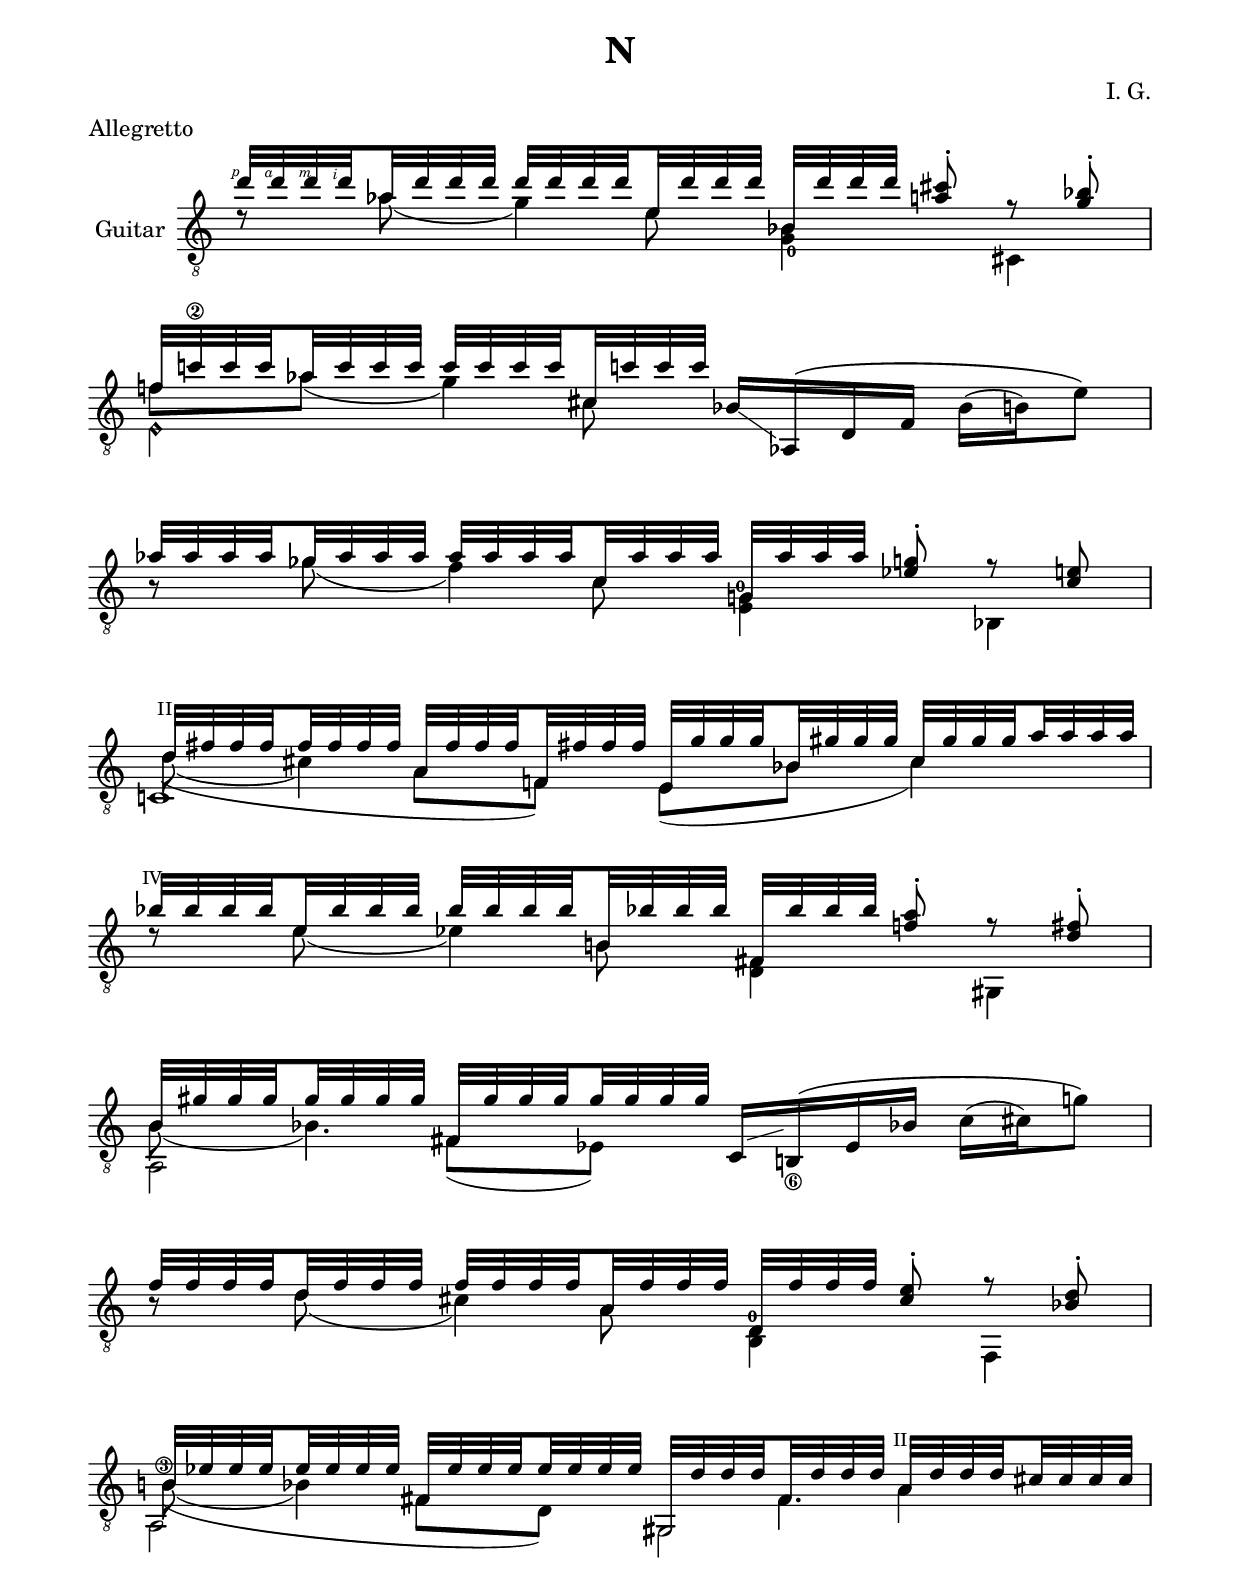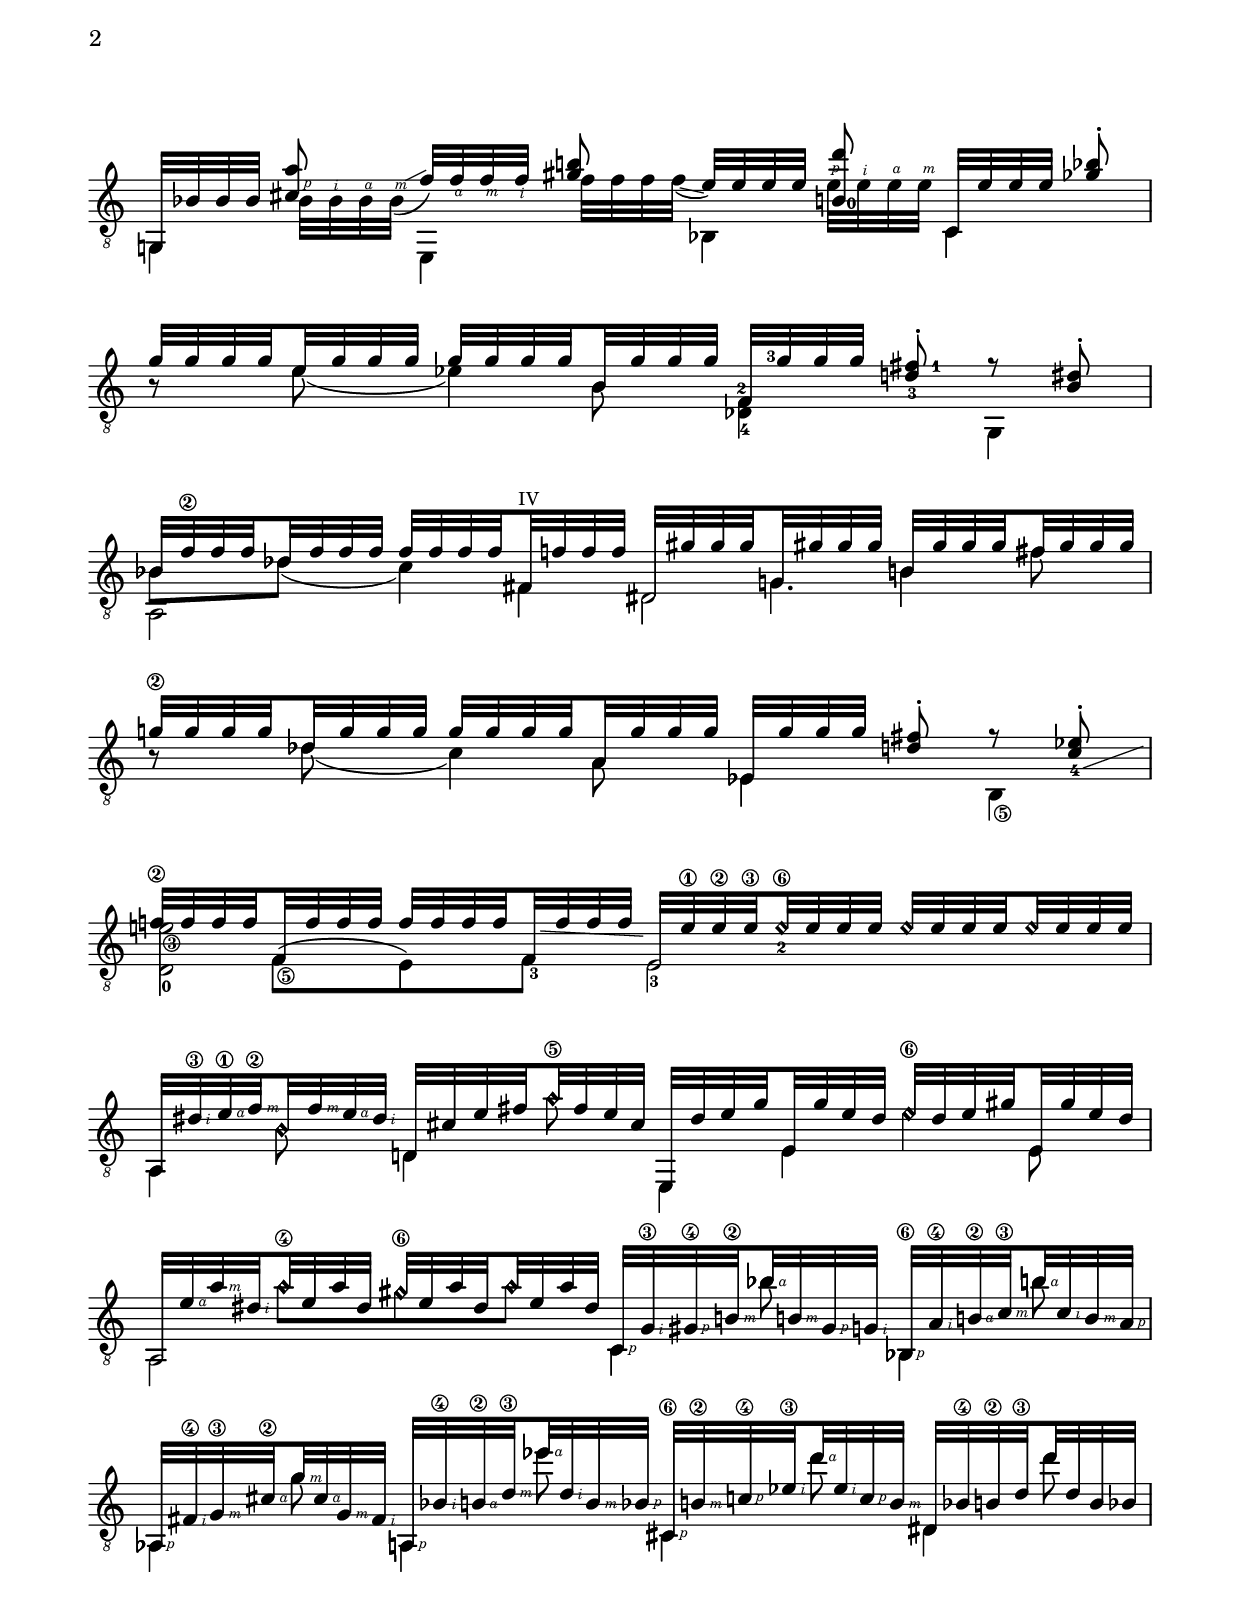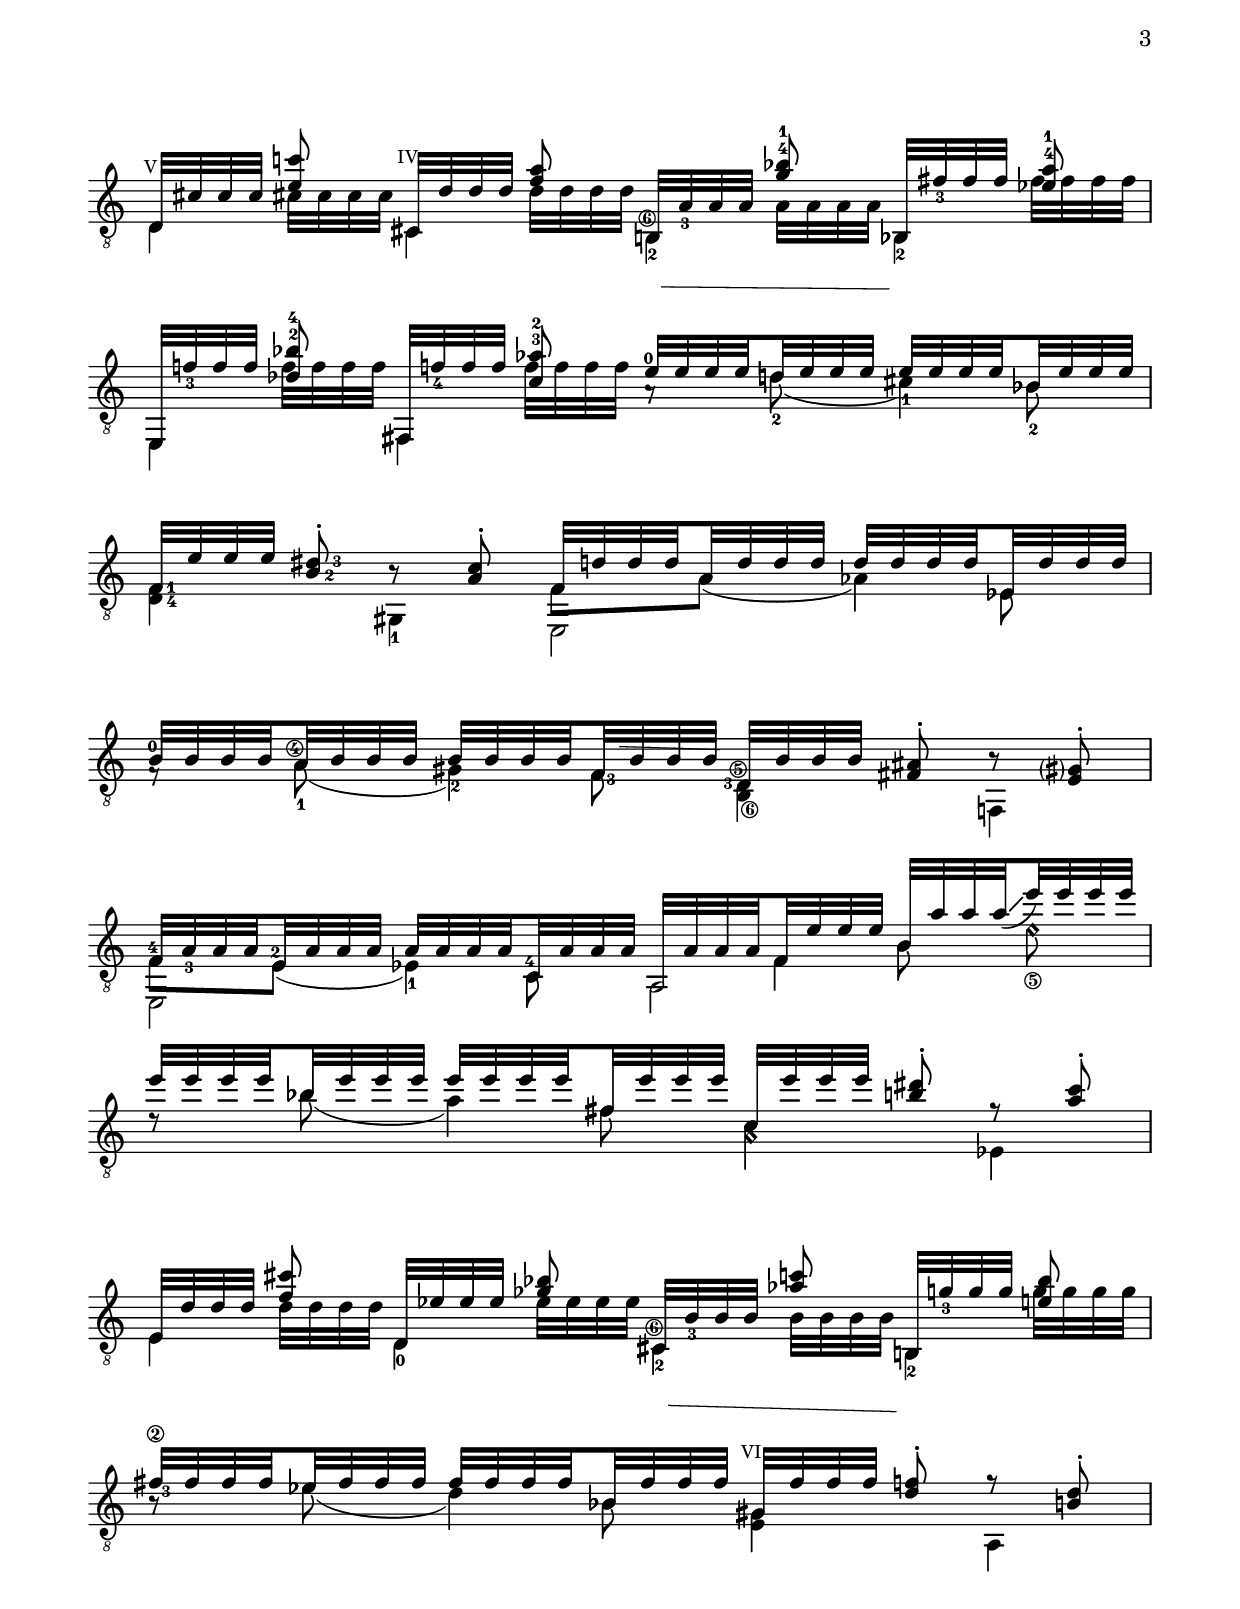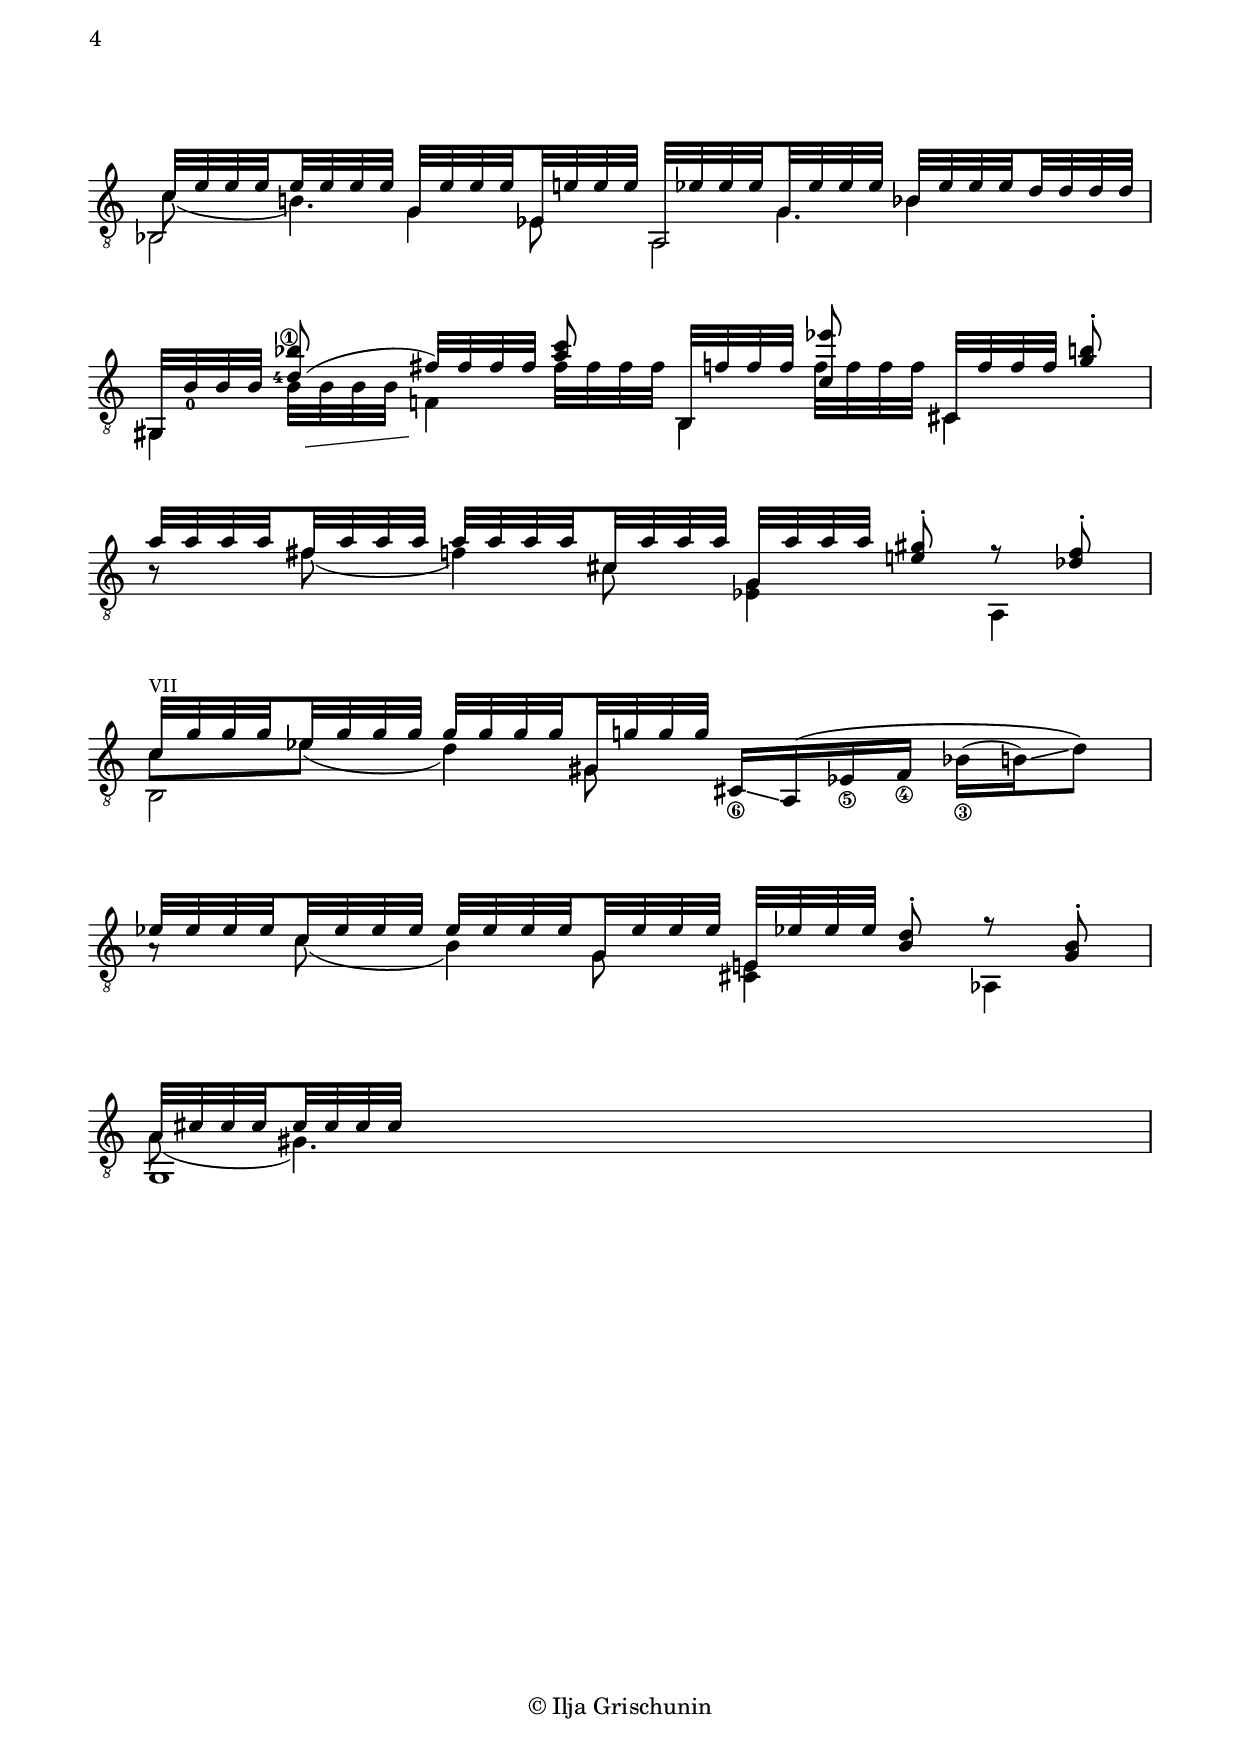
\version "2.19.15"

\language "deutsch"

\header {
  title = "N"
  meter = "Allegretto"
  composer = "I. G."
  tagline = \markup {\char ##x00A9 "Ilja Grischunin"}
}

\paper {
  #(set-paper-size "a4")
  top-markup-spacing.basic-distance = 5
  markup-system-spacing.basic-distance = 15
  top-system-spacing.basic-distance = 20
  system-system-spacing.basic-distance = 20
  score-system-spacing.basic-distance = 20
  last-bottom-spacing.basic-distance = 25

  %two-sided = ##t
  %inner-margin = 25
  %outer-margin = 15
  left-margin = 15
  right-margin = 15
}

\layout {
  \context {
    \Voice
    \override Glissando.thickness = #1.5
    \override Glissando.gap = #0.1
  }
  \context {
    \Score
    \remove "Bar_number_engraver"
  }
}
%%%%%%%%%%%%%%%%%%%%%%%%%%%%%%%%%%%%%%
#(define RH rightHandFinger)

xLV = #(define-music-function (parser location further) (number?) #{
  \once \override LaissezVibrerTie.X-extent = #'(0 . 0)
  \once \override LaissezVibrerTie.details.note-head-gap = #(/
                                                             further -2)
  \once \override LaissezVibrerTie.extra-offset = #(cons (/
                                                          further 2) 0)
         #})

stringNumberSpanner =
#(define-music-function (parser location StringNumber) (string?)
   #{
     \override TextSpanner.font-size = #-5
     \override TextSpanner.dash-fraction = #0.3
     \override TextSpanner.dash-period = #1.5
     \override TextSpanner.bound-details.right.arrow = ##t
     \override TextSpanner.arrow-width = #0.2
     \override TextSpanner.arrow-length = #0.7
     \override TextSpanner.bound-details.left.stencil-align-dir-y = #CENTER
     \override TextSpanner.bound-details.left.text = \markup { \circle \number #StringNumber }
   #})

stringNumSpan =
#(define-music-function (parser location StringNumber) (string?)
   #{
     \override TextSpanner.font-size = #-5
     \override TextSpanner.dash-fraction = #0.3
     \override TextSpanner.dash-period = #1.5
     %\override TextSpanner.bound-details.right.arrow = ##t
     %\override TextSpanner.arrow-width = #0.2
     %\override TextSpanner.arrow-length = #0.7
     \override TextSpanner.bound-details.left.stencil-align-dir-y = #CENTER
     \override TextSpanner.bound-details.left.text = \markup { \circle \number #StringNumber }
   #})

%%%%%%%%%%%%%%%%%%%%%%%%%%%%%%%%%%%%%%

global = {
  %\key d \major
  \time 4/4
  \override Staff.TimeSignature.stencil = ##f
}

ossia = \relative {
  \set Staff.fontSize = #-3
  \override Staff.StaffSymbol.staff-space = #(magstep -3)
  \override Staff.StaffSymbol.thickness = #(magstep -3)
  \global
  d''2~ d8 cis-. r b-. c!2 r
  \break
  as~ as8 g-. r e fis2 r
  \break
  b~ b8 a-. r fis-. as2 r
  \break
  f~ f8 e-. r d es2 d'4.( cis8)
  \break
  b4 f' e4. b'8 g2~ g8 fis-. r es-. f!2 as
  g2~ g8 fis-. r es-. f2 e R1 r2 b4 h g es' d2
  cis4 d a fis' f2 e~ e8 dis-. r c-. d2 h~ h8 b-. r g-. a2 r
  e'~ e8 dis-. r c-. d4 es h g' fis2~ fis8 f-. r d-.
  e2 es4.( d8) h4 fis' f4. h8 a2~ a8 gis-. r f-. g2 r
  es2~ es8 d-. r h-. cis2 r
}

classicalGuitar = \relative {
  \global
  <<
    {
      \set subdivideBeams = ##t
      \set baseMoment = #(ly:make-moment 1/8)
      \set beatStructure = #'(2 2 2 2)
      \override StrokeFinger.extra-offset = #'(-2.3 . 0.8)
      d''32\RH #1 d\RH #4 d\RH #3 d\RH #2 as d d d d d d d e, d' d d
      b, d' d d <a cis>8-.\noBeam r <g b>-.
    }
    \\
    {
      d8\rest as'( g4)
      \once\override Fingering.extra-offset = #'(0.3 . 1)
      <g,_0 b>4 cis,
    }
    \\
    {
      \voiceTwo
      s4. e'8 s2
    }
  >>
  <<
    {
      f!32 c'!\2 c c as c c c c c c c cis, c'! c c
    }
    \\
    {
      f,8 as( g4)
    }
    \\
    {
      \voiceTwo
      s4. cis,8
    }
    \\
    {
      \voiceTwo
      e,4\harmonic s
    }
  >>
  b'16-\markup {
    \postscript #"1.2 2.2 moveto 3.6 -2.5 rlineto stroke"
  } as,\( d f b( h) e8\)
  <<
    {
      \set subdivideBeams = ##t
      \set baseMoment = #(ly:make-moment 1/8)
      \set beatStructure = #'(2 2 2 2)
      as32 as as as ges as as as as as as as c, as' as as
      g, as' as as <es g>8-.\noBeam r <c e>
    }
    \\
    {
      h8\rest ges'( f4)
      \once\override Fingering.extra-offset = #'(-0.5 . -3)
      <e, g!-0>4 b
    }
    \\
    {
      \voiceTwo
      s4. c'8 s2
    }
  >>
  <<
    {
      \override TextScript.font-size = -2
      \once\override TextScript.extra-offset = #'(-0.5 . -1.5)
      d32^"II" fis fis fis fis fis fis fis
      a, fis' fis fis f,! fis'! fis fis
      e, g' g g b, gis' gis gis cis, gis' gis gis a a a a
    }
    \\
    {
      d,8( cis4) s8
    }
    \\
    {
      \voiceTwo
      \hideNotes
      \shape #'((0.8 . 0.3) (0 . 0) (0 . 0) (0 . 0)) Slur
      d4(\unHideNotes a8 f) e( b' cis4)
    }
    \\
    {
      \voiceTwo
      c,!1
    }
  >>
  <<
    {
      \once\override TextScript.extra-offset = #'(-0.7 . -1.5)
      b''32^"IV" b b b e, b' b b b b b b h,! b'! b b
      fis, b' b b <f! a>8-.\noBeam r <d fis>-.
    }
    \\
    {
      d8\rest e( es4) <d, fis> gis,
    }
    \\
    {
      \voiceTwo
      s4. h'8 s2
    }
  >>
  <<
    {
      h32 gis' gis gis gis gis gis gis fis, gis' gis gis gis gis gis gis
    }
    \\
    {
      h,8( b4.)
    }
    \\
    {
      \voiceTwo
      s4 fis8( es)
    }
    \\
    {
      \voiceTwo
      a,2
    }
  >>
  c16-\markup {
    \postscript #"1.7 1.2 moveto 3.5 1 rlineto stroke"
  } h!_\6\( es b'! c( cis) g'8\)
  \break
  <<
    {
      \set subdivideBeams = ##t
      \set baseMoment = #(ly:make-moment 1/8)
      \set beatStructure = #'(2 2 2 2)
      f32 f f f d f f f f f f f a, f' f f
      d, f' f f <cis e>8-.\noBeam r <b d>-.
    }
    \\
    {
      h8\rest d( cis4)
      \once\override Fingering.extra-offset = #'(-0.3 . -4.2)
      <h, d-0> f
    }
    \\
    {
      \voiceTwo
      s4. a'8 s2
    }
  >>
  \mergeDifferentlyHeadedOn
  \mergeDifferentlyDottedOn
  <<
    {
      \override TextScript.font-size = -2
      h32 es es es es es es es fis, es' es es es es es es
      gis,, d'' d d fis, d' d d
      \once\override TextScript.extra-offset = #'(-0.5 . -1.5)
      a^"II" d d d cis cis cis cis
    }
    \\
    {
      \once\override StringNumber.extra-offset = #'(-0.5 . -1.5)
      h!8\3( b4) s8 s4 a
    }
    \\
    {
      \voiceTwo
      \hideNotes
      \shape #'((1 . 0.8) (0 . 0) (0 . 0) (0 . 0)) Slur
      h4(\unHideNotes fis8 d) s8 fis4.
    }
    \\
    {
      \voiceTwo
      a,2 gis
    }
  >>
  <<
    {
      s8 <cis' a'> s <gis' h!> s
      \once\override Fingering.extra-offset = #'(1.2 . 2.9)
      <h,!_0 d'>
    }
    \\
    {
      \voiceOne
      g,32[ b' b b]
      \voiceTwo
      \override StrokeFinger.extra-offset = #'(-1.3 . 1.5)
      b\RH #1 b\RH #2 b\RH #4
      \once\override Slur.positions = #'(0 . 1)
      b\RH #3 (-\markup {
        \postscript #"1.5 4.5 moveto 2 1 rlineto stroke"
      }
      \voiceOne
      \override StrokeFinger.extra-offset = #'(-1.3 . -1.2)
      f')[ f\RH #4 f\RH #3 f\RH #2 ]
      \voiceTwo
      f f f f(-\markup {
        \postscript #"0.8 3.8 moveto 2.3 -0.5 rlineto stroke"
      }
      \voiceOne
      e)[ e e e]
      \voiceTwo
      \override StrokeFinger.extra-offset = #'(-1.3 . 1.5)
      e\RH #1 e\RH #2 e\RH #4 e\RH #3
    }
    \\
    {
      \voiceTwo
      g,,!4 e b'
    }
  >>
  <<
    {
      c32 e' e e <ges b>8-.\noBeam
    }
    \\
    {
      c,,4
    }
  >>
  <<
    {
      \override Fingering.staff-padding = #'()
      g''32 g g g e g g g g g g g h, g' g g
      \once\override Fingering.extra-offset = #'(-0.3 . 3)
      f,_2
      \once\override Fingering.extra-offset = #'(-1.3 . -4.2)
      g'-3 g g
      \set fingeringOrientations = #'(down right)
      <d!-3 fis-1>8-.\noBeam r <h dis>-.
    }
    \\
    {
      h8\rest e( es4) <des,_4 f> g,
    }
    \\
    {
      \voiceTwo
      s4. h'8 s2
    }
  >>
  <<
    {
      b32 f'\2 f f des f f f f f f f fis,^"IV" f'! f f
      dis, gis' gis gis g,! gis'! gis gis h, gis' gis gis fis gis gis gis
    }
    \\
    {
      s2. s8 fis
    }
    \\
    {
      \voiceTwo
      b,8 des( c4) s h
    }
    \\
    {
      \voiceTwo
      s4. fis4 g4.
    }
    \\
    {
      \voiceTwo
      a,2 dis
    }
  >>
  <<
    {
      g'!32\2 g g g des g g g g g g g a, g' g g
      es, g' g g <d fis>8-.\noBeam r <c-4 es>-.-\markup {
        \postscript #"1.5 -3.5 moveto 5.8 2.1 rlineto stroke"
      }
    }
    \\
    {
      h8\rest des( c4) es,
      \once\override StringNumber.extra-offset = #'(0.7 . 2)
      h_\5
    }
    \\
    {
      \voiceTwo
      s4. a'8 s2
    }
  >>
  <<
    {
      f'!32\2 f f f f, f' f f f f f f f, f' f f
      e, e'\1 e\2 e\3 e\harmonic\6_2 e e e e\harmonic e e e e\harmonic e e e
    }
    \\
    {
      s8
      \once\override StringNumber.extra-offset = #'(0.7 . 3)
      f,^(_\5 e)
      \override Fingering.extra-offset = #'(0.5 . 3)
      f-3-\markup {
        \postscript #"1.8 3.8 moveto 9.9 -0.5 rlineto stroke"
      }
    }
    \\
    {
      \voiceTwo
      \once\override NoteColumn.force-hshift = #0.2
      \once\override StringNumber.extra-offset = #'(0.5 . -3.3)
      <d_0 e'!\3>2 e2-3
    }
  >>
  <<
    {
      a,32 dis'\3\RH #2 e\1\RH #4 f\2\RH #3 h,\harmonic f'\RH #3 e\RH #4 dis\RH #2 d,! cis' e fis a\harmonic\5 fis e cis
      e,, dis'' e g e, g' e dis e\harmonic\6 dis e gis e, gis' e dis
      a, e''\RH #4 a\RH #3 dis,\RH #2 a'\harmonic\4 e a dis, gis\harmonic\6 e a dis, a'\harmonic e a dis,
    }
    \\
    {
      s8 h\harmonic s a'\harmonic s e,4 e8
      s a'\harmonic gis\harmonic a\harmonic
    }
    \\
    {
      \voiceTwo
      a,,4 d e, e''\harmonic a,,2
    }
  >>
  <<
    {
      \override Fingering.staff-padding = #'()
      c32\RH #1 g'\3\RH #2 gis\4\RH #1 h!\2\RH #3 b'\RH #4 h,!\RH #3 gis\RH #1 g\RH #2 b,\6\RH #1 a'\4\RH #2 h!\2\RH #4 c\3\RH#3 h'\RH #4 c,\RH #2 h\RH #3 a\RH #1
      as,\RH #1 fis'\4\RH #2 g\3\RH #3 cis\2\RH #4 g'\RH #3 cis,\RH #4 g\RH #3 fis\RH #2 a,\RH #1 b'\4\RH #2 h\2\RH #4 d\3\RH #3 es'\RH #4 d,\RH #2 h\RH #3 b\RH #1
      cis,\6\RH #1 h'\2\RH #3 c!\4\RH #1 es\3\RH #2 d'\RH #4 es,\RH #2 c\RH #1 h\RH #3 dis, b'\4 h\2 d\3 d' d, h b
      %d, b' h es cis' es, h b cis, h'\2 c!\4 es\3 d' es, c h
    }
    \\
    {
      s8 b' s h s g s es' s d s d
      %cis s d s a s fis' s f!
    }
    \\
    {
      \voiceTwo
      c,,4 b as a cis dis
      %d cis h b e
    }
  >>
  <<
    {
      s8 <e' c'!> s <f a> s
      \set fingeringOrientations = #'(up)
      <g-4 b-1> s <es-4 a-1> s <des-2 b'-4> s <c-3 as'-2>
    }
    \\
    {
      \override TextScript.font-size = -2
      \override Fingering.staff-padding = #'()
      \voiceOne
      \once\override TextScript.extra-offset = #'(-0.5 . -1.5)
      d,32[^"V" cis' cis cis]
      \voiceTwo
      cis! cis cis cis
      \voiceOne
      \once\override TextScript.extra-offset = #'(-0.8 . -1.5)
      cis,[^"IV" d' d d]
      \voiceTwo
      d d d d
      \voiceOne
      \once\override StringNumber.extra-offset = #'(-0.5 . -6)
      h,[^\6_2-\markup {
        \postscript #"1.5 -10.8 moveto 22 -0.2 rlineto stroke"
      } a'_3 a a]
      \voiceTwo
      a a a a
      \voiceOne
      b,[_2 fis''_3 fis fis]
      \voiceTwo
      fis fis fis fis
      \voiceOne
      e,,[ f''!_3 f f]
      \voiceTwo
      f f f f
      \voiceOne
      fis,,[ f''!_4 f f]
      \voiceTwo
      f f f f
    }
    \\
    {
      \voiceTwo
      d,4 cis h! b e, fis!
    }
  >>
  <<
    {
      \set subdivideBeams = ##t
      \set baseMoment = #(ly:make-moment 1/8)
      \set beatStructure = #'(2 2 2 2)
      \once\override Fingering.extra-offset = #'(-0.3 . -3.3)
      e''32-0 e e e d e e e e e e e b e e e
      f, e' e e
      \set fingeringOrientations = #'(right)
      <h-2 dis-3>8-.\noBeam h\rest <a c>-.
      %\unset fingeringOrientations
    }
    \\
    {
      a8\rest d(-2 cis4_1)
      \set fingeringOrientations = #'(right)
      <d,-4 f-1>
      %\unset fingeringOrientations
      gis,_1
    }
    \\
    {
      \voiceTwo
      s4. b'8-2 s2
    }
  >>
  <<
    {
      f32 d' d d a d d d d d d d es, d' d d
    }
    \\
    {
      f,8 a( as4)
    }
    \\
    {
      \voiceTwo
      s4. es8
    }
    \\
    {
      \voiceTwo
      e,2
    }
  >>
  \break
  <<
    {
      \once\override Fingering.extra-offset = #'(-0.3 . -3.5)
      h''32-0 h h h a h h h h h h h f h h h
      \once\override StringNumber.extra-offset = #'(-0.5 . -6)
      \once\override Fingering.extra-offset = #'(-1.5 . 1.8)
      d,\5_3 h' h h <fis ais>8-.\noBeam h\rest <e, gis?>-.
    }
    \\
    {
      f8\rest
      \once\override StringNumber.extra-offset = #'(-0.6 . -2.3)
      a(\4_1 gis4_2)
      \once\override StringNumber.extra-offset = #'(0.6 . 2.5)
      <h,_\6 d> f!
    }
    \\
    {
      \voiceTwo
      s4.
      \once\override Fingering.extra-offset = #'(1.3 . 3.2)
      f'8_3-\markup {
        \postscript #"2.7 3.8 moveto 9.7 -0.3 rlineto stroke"
      } s2
    }
  >>
  <<
    {
      \once\override Fingering.extra-offset =#'(-0.3 . -4.3)
      f32-4 a_3 a a
      \once\override Fingering.extra-offset =#'(-0.3 . -4.7)
      e-2 a a a a a a a
      \once\override Fingering.extra-offset =#'(-0.3 . -5.6)
      c,-4 a' a a
    }
    \\
    {
      f8 e( es4_1)
    }
    \\
    {
      \voiceTwo
      s4. c8
    }
    \\
    {
      \voiceTwo
      e,2
    }
  >>
  <<
    {
      a32 a' a a f e' e e h a' a a_(\glissando e') e e e
    }
    \\
    {
      s8 f,,4 e'8_\5\harmonic
    }
    \\
    {
      \voiceTwo
      s4 h8 s
    }
    \\
    {
      \voiceTwo
      a,2
    }
  >>
  <<
    {
      e'''32 e e e b e e e e e e e fis, e' e e
      c, e' e e <h dis>8-.\noBeam r <a c>-.
    }
    \\
    {
      d,8\rest b'( a4) <a,\harmonic c>4 es
    }
    \\
    {
      \voiceTwo
      s4. fis'8 s2
    }
  >>
  <<
    {
      s8 <f cis'> s <ges b> s <as c> s <e b'>
    }
    \\
    {
      \override TextScript.font-size = -2
      \override Fingering.staff-padding = #'()
      \voiceOne
      e,32[ d' d d]
      \voiceTwo
      d d d d
      \voiceOne
      \once\override TextScript.extra-offset = #'(-0.8 . -1.5)
      d,[_0 es' es es]
      \voiceTwo
      es es es es
      \voiceOne
      \once\override StringNumber.extra-offset = #'(-0.5 . -6)
      cis,[^\6_2-\markup {
        \postscript #"1.5 -11 moveto 22 -0.6 rlineto stroke"
      }
      h'_3 h h]
      \voiceTwo
      h h h h
      \voiceOne
      h,![_2 g''_3 g g]
      \voiceTwo
      g g g g
    }
    \\
    {
      \voiceTwo
      e,4 d cis h
    }
  >>
  <<
    {
      \once\override Fingering.extra-offset = #'(1 . 0.8)
      fis''32\2_3 fis fis fis es fis fis fis fis fis fis fis b, fis' fis fis
      \once\override TextScript.extra-offset = #'(-1 . -1.5)
      gis,^"VI" fis' fis fis <d f>8-.\noBeam r <h d>-.
    }
    \\
    {
      h8\rest es( d4) <e, gis> a,
    }
    \\
    {
      \voiceTwo
      s4. b'8 s2
    }
  >>
  <<
    {
      c32 e e e e e e e g, e' e e es, e'! e e
      a,, es'' es es g, es' es es b es es es d d d d
    }
    \\
    {
      c8( h!4.) s4 b
    }
    \\
    {
      \voiceTwo
      s4 g
    }
    \\
    {
      \voiceTwo
      \hideNotes c4\unHideNotes s8 es, s8 g4.
    }
    \\
    {
      \voiceTwo
      b,2 a
    }
  >>
  <<
    {
      s8
      \set fingeringOrientations = #'(left)
      \once\override StringNumber.extra-offset = #'(-0.5 . -3)
      <d'-4 b'\1>-\markup {
        \postscript #"1.7 -8.3 moveto 10 1 rlineto stroke"
      } s <a' c> s <c, es'>
    }
    \\
    {
      \voiceOne
      gis,32[ h'_0 h h]
      \voiceTwo
      \shape #'((1.3 . 0.2) (1 . 0) (-1 . 0) (0 . -0.5)) Slur
      h^( h h h
      \voiceOne
      fis')[ fis fis fis]
      \voiceTwo
      fis fis fis fis
      \voiceOne
      h,,[ f'' f f]
      \voiceTwo
      f f f f
    }
    \\
    {
      \voiceTwo
      gis,,!4 f'! h,
    }
  >>
  <<
    {
      cis32 f' f f <g h>8-.\noBeam
    }
    \\
    {
      cis,,4
    }
  >>
  <<
    {
      a''32 a a a fis a a a a a a a cis, a' a a
      g, a' a a <e! gis>8-.\noBeam r <des f>-.
    }
    \\
    {
      h8\rest fis'( f4) <es, g> a,
    }
    \\
    {
      \voiceTwo
      s4. cis'8 s2
    }
  >>
  <<
    {
      c32^"VII" g' g g es g g g g g g g gis, g'! g g
    }
    \\
    {
      s2
    }
    \\
    {
      \voiceTwo
      c,8 es( d4)
    }
    \\
    {
      \voiceTwo
      s4. gis,8
    }
    \\
    {
      \voiceTwo
      h,2
    }
  >>
  cis16_\6\glissando a\( es'_\5 f_\4 b(_\3 h)\glissando d8\)
  \break
  <<
    {
      \set subdivideBeams = ##t
      \set baseMoment = #(ly:make-moment 1/8)
      \set beatStructure = #'(2 2 2 2)
      es32 es es es c es es es es es es es g, es' es es
      e,! es'! es es <h d>8-.\noBeam r <g h>-.
    }
    \\
    {
      a8\rest c( h4) <cis, e> as
    }
    \\
    {
      \voiceTwo
      s4. g'8 s2
    }
  >>
  <<
    {
      a32 cis cis cis cis cis cis cis
    }
    \\
    {
      a8( gis4.)
    }
    \\
    {
      \voiceTwo
      g,1
    }
  >>
}

%%%%%%%%%%%%%%%%%%%%%%%%%%%%%%%%%%%%%%
\score {
  \new StaffGroup<<

    %\new Staff \ossia

    \new Staff \with {
      instrumentName = "Guitar"
    }
    {
      \clef "treble_8" \classicalGuitar
    }

  >>
}
